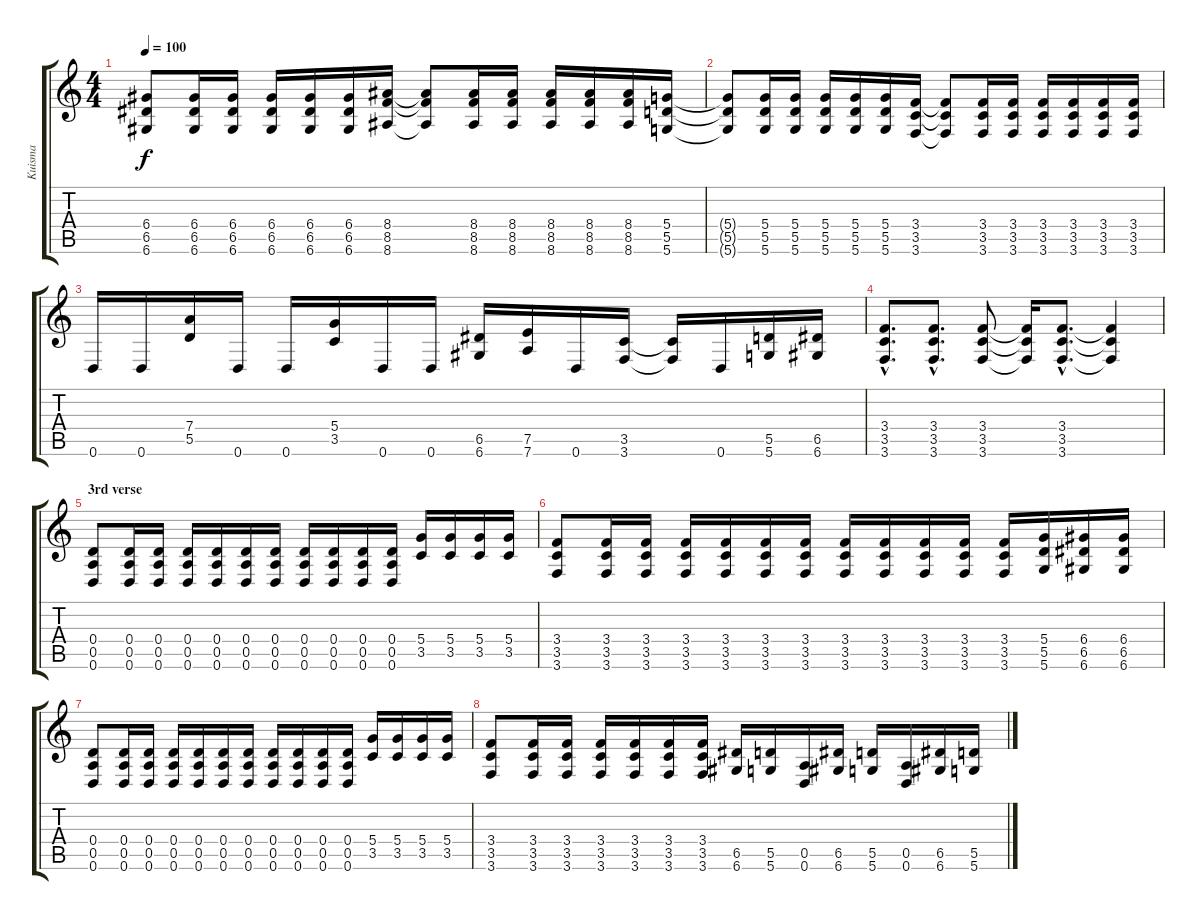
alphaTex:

\track ("Kuisma" "Kuisma") {instrument distortionguitar}
\staff {score tabs}
\tuning (E4 B3 G3 D3 A2 D2) {hide}
\ts (4 4)
\tempo 100
\clef g2
\ks c
(6.4{t} 6.5{t} 6.6{t}).8{dy f} (6.4 6.5 6.6).16 (6.4 6.5 6.6).16 (6.4 6.5 6.6).16 (6.4 6.5 6.6).16 (6.4 6.5 6.6).16 (8.4 8.5 8.6).16 (8.4{t} 8.5{t} 8.6{t}).8 (8.4 8.5 8.6).16 (8.4 8.5 8.6).16 (8.4 8.5 8.6).16 (8.4 8.5 8.6).16 (8.4 8.5 8.6).16 (5.4 5.5 5.6).16 |
(5.4{t} 5.5{t} 5.6{t}).8 (5.4 5.5 5.6).16 (5.4 5.5 5.6).16 (5.4 5.5 5.6).16 (5.4 5.5 5.6).16 (5.4 5.5 5.6).16 (3.4 3.5 3.6).16 (3.4{t} 3.5{t} 3.6{t}).8 (3.4 3.5 3.6).16 (3.4 3.5 3.6).16 (3.4 3.5 3.6).16 (3.4 3.5 3.6).16 (3.4 3.5 3.6).16 (3.4 3.5 3.6).16 |
0.6.16 0.6.16 (7.4 5.5).16 0.6.16 0.6.16 (5.4 3.5).16 0.6.16 0.6.16 (6.5 6.6).16 (7.5 7.6).16 0.6.16 (3.5 3.6).16 (3.5{t} 3.6{t}).16 0.6.16 (5.5 5.6).16 (6.5 6.6).16 |
(3.4{hac} 3.5{hac} 3.6{hac}).8{d} (3.4{hac} 3.5{hac} 3.6{hac}).8{d} (3.4 3.5 3.6).8 (3.4{t} 3.5{t} 3.6{t}).16 (3.4{hac} 3.5{hac} 3.6{hac}).8{d} (3.4{t} 3.5{t} 3.6{t}).4 |
\section ("" "3rd verse")
(0.4 0.5 0.6).8 (0.4 0.5 0.6).16 (0.4 0.5 0.6).16 (0.4 0.5 0.6).16 (0.4 0.5 0.6).16 (0.4 0.5 0.6).16 (0.4 0.5 0.6).16 (0.4 0.5 0.6).16 (0.4 0.5 0.6).16 (0.4 0.5 0.6).16 (0.4 0.5 0.6).16 (5.4 3.5).16 (5.4 3.5).16 (5.4 3.5).16 (5.4 3.5).16 |
(3.4 3.5 3.6).8 (3.4 3.5 3.6).16 (3.4 3.5 3.6).16 (3.4 3.5 3.6).16 (3.4 3.5 3.6).16 (3.4 3.5 3.6).16 (3.4 3.5 3.6).16 (3.4 3.5 3.6).16 (3.4 3.5 3.6).16 (3.4 3.5 3.6).16 (3.4 3.5 3.6).16 (3.4 3.5 3.6).16 (5.4 5.5 5.6).16 (6.4 6.5 6.6).16 (6.4 6.5 6.6).16 |
(0.4 0.5 0.6).8 (0.4 0.5 0.6).16 (0.4 0.5 0.6).16 (0.4 0.5 0.6).16 (0.4 0.5 0.6).16 (0.4 0.5 0.6).16 (0.4 0.5 0.6).16 (0.4 0.5 0.6).16 (0.4 0.5 0.6).16 (0.4 0.5 0.6).16 (0.4 0.5 0.6).16 (5.4 3.5).16 (5.4 3.5).16 (5.4 3.5).16 (5.4 3.5).16 |
(3.4 3.5 3.6).8 (3.4 3.5 3.6).16 (3.4 3.5 3.6).16 (3.4 3.5 3.6).16 (3.4 3.5 3.6).16 (3.4 3.5 3.6).16 (3.4 3.5 3.6).16 (6.5 6.6).16 (5.5 5.6).16 (0.5 0.6).16 (6.5 6.6).16 (5.5 5.6).16 (0.5 0.6).16 (6.5 6.6).16 (5.5 5.6).16
